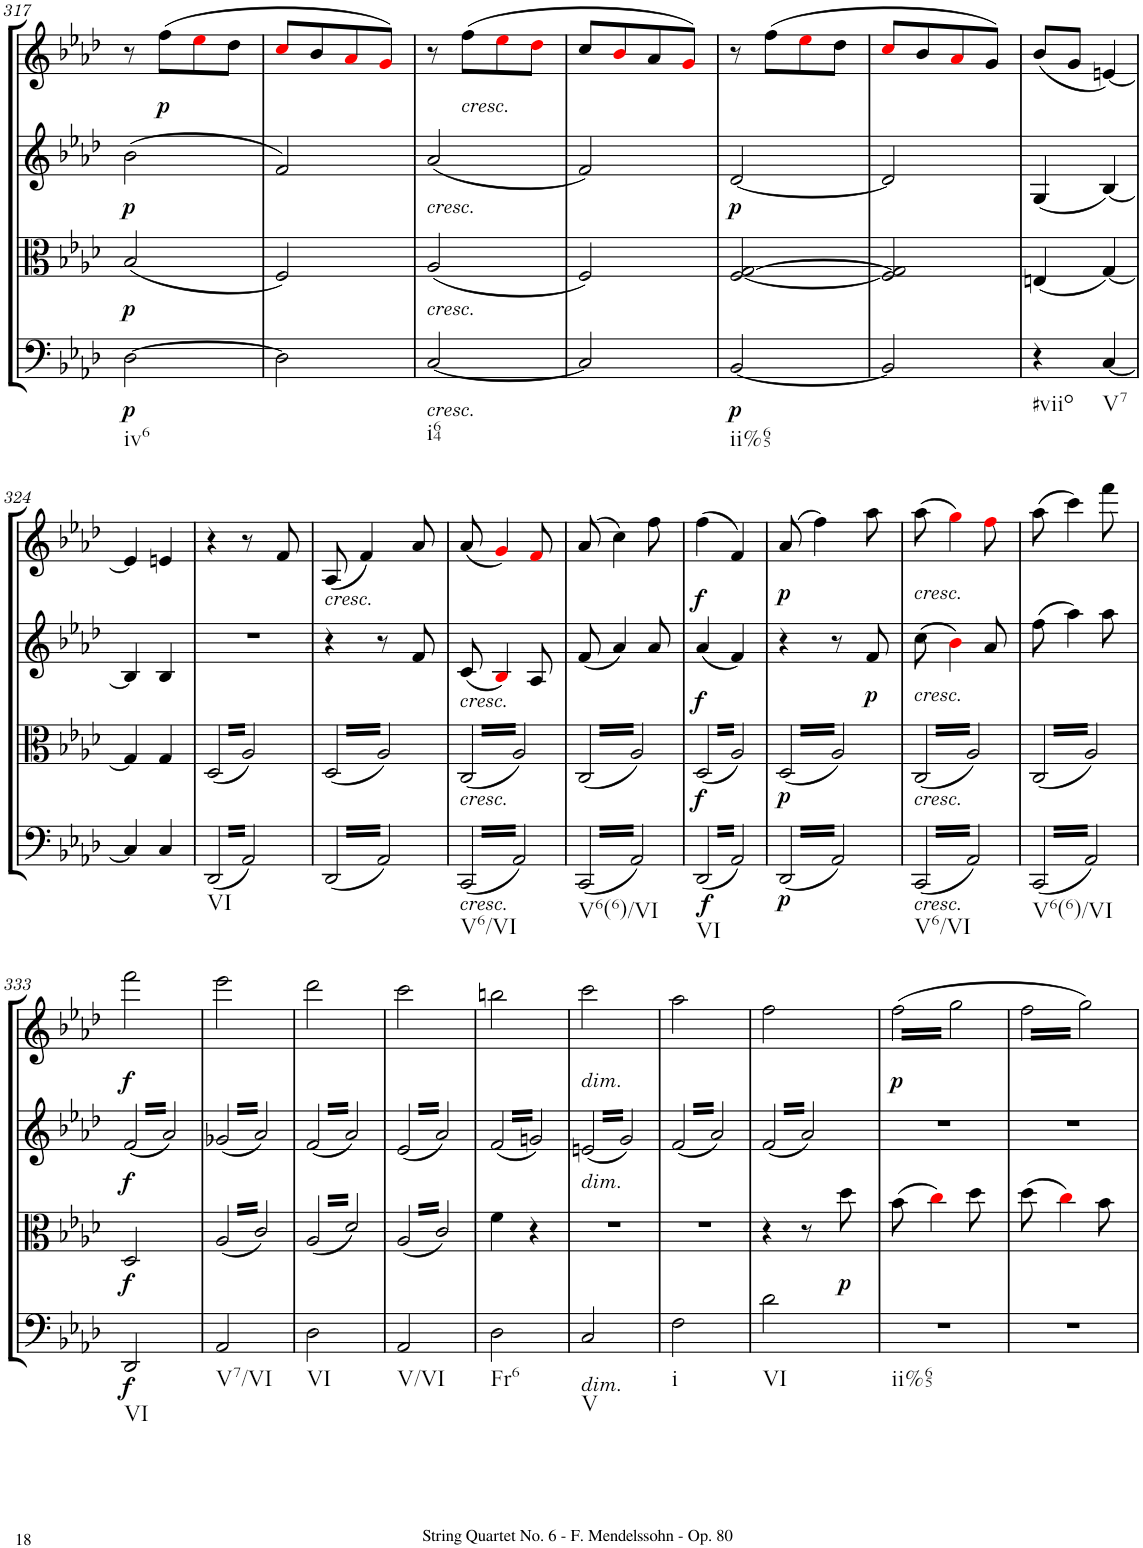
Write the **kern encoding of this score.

**kern	**dynam	**harte	**kern	**dynam	**kern	**dynam	**kern	**dynam
*part4	*part4	*part4	*part3	*part3	*part2	*part2	*part1	*part1
*staff4	*staff4	*	*staff3	*staff3	*staff2	*staff2	*staff1	*staff1
*I"Violoncello	*	*	*I"Viola	*	*I"Violino II	*	*I"Violino I	*
*I'Vc	*	*	*I'Vla	*	*I'Vln	*	*I'Vln	*
!!LO:PB:g=z
*clefF4	*	*	*clefC3	*	*clefG2	*	*clefG2	*
*k[b-e-a-d-]	*	*	*k[b-e-a-d-]	*	*k[b-e-a-d-]	*	*k[b-e-a-d-]	*
*M2/4	*	*	*M2/4	*	*M2/4	*	*M2/4	*
=317	=317	=317	=317	=317	=317	=317	=317	=317
!	!LO:DY:b	!	!	!LO:DY:b	!	!LO:DY:b	!	!
[2D-\	p	.	(2B-/	p	(2b-\	p	8r	.
!	!	!	!	!	!	!	!	!LO:DY:b
.	.	.	.	.	.	.	(8ff\L	p
.	.	.	.	.	.	.	8ee-i\	.
.	.	.	.	.	.	.	8dd-\J	.
=318	=318	=318	=318	=318	=318	=318	=318	=318
2D-\]	.	.	2F/)	.	2f/)	.	8cci/L	.
.	.	.	.	.	.	.	8b-/	.
.	.	.	.	.	.	.	8a-i/	.
.	.	.	.	.	.	.	8gi/J)	.
=319	=319	=319	=319	=319	=319	=319	=319	=319
!	!	!	!	!	!LO:TX:b:i:t=cresc.	!	!	!
!	!	!	!LO:TX:b:i:t=cresc.	!	!	!	!	!
!LO:TX:b:i:t=cresc.	!	!	!	!	!	!	!	!
[2C/	.	.	(2A-/	.	(2a-/	.	8r	.
!	!	!	!	!	!	!	!LO:TX:b:i:t=cresc.	!
.	.	.	.	.	.	.	(8ff\L	.
.	.	.	.	.	.	.	8ee-i\	.
.	.	.	.	.	.	.	8dd-i\J	.
=320	=320	=320	=320	=320	=320	=320	=320	=320
2C/]	.	.	2F/)	.	2f/)	.	8cc/L	.
.	.	.	.	.	.	.	8b-i/	.
.	.	.	.	.	.	.	8a-/	.
.	.	.	.	.	.	.	8gi/J)	.
=321	=321	=321	=321	=321	=321	=321	=321	=321
!	!LO:DY:b	!	!	!	!	!LO:DY:b	!	!
[2BB-/	p	.	[2F/ [2G/	.	[2d-/	p	8r	.
.	.	.	.	.	.	.	(8ff\L	.
.	.	.	.	.	.	.	8ee-i\	.
.	.	.	.	.	.	.	8dd-\J	.
=322	=322	=322	=322	=322	=322	=322	=322	=322
2BB-/]	.	.	2F/] 2G/]	.	2d-/]	.	8cci/L	.
.	.	.	.	.	.	.	8b-/	.
.	.	.	.	.	.	.	8a-i/	.
.	.	.	.	.	.	.	8g/J)	.
=323	=323	=323	=323	=323	=323	=323	=323	=323
4r	.	.	(4En/	.	(4G/	.	(8b-/L	.
.	.	.	.	.	.	.	8g/J	.
[4C/	.	.	[4G/)	.	[4B-/)	.	[4en/)	.
!!LO:LB:g=z
=324	=324	=324	=324	=324	=324	=324	=324	=324
4C/]	.	.	4G/]	.	4B-/]	.	4e/]	.
4C/	.	.	4G/	.	4B-/	.	4en/	.
=325	=325	=325	=325	=325	=325	=325	=325	=325
*tremolo	*	*	*	*	*	*	*	*
*	*	*	*tremolo	*	*	*	*	*
(32DD-/LLL	.	.	(32D-/LLL	.	2r	.	4r	.
32AA-/)	.	.	32A-/)	.	.	.	.	.
32DD-/	.	.	32D-/	.	.	.	.	.
32AA-/)	.	.	32A-/)	.	.	.	.	.
32DD-/	.	.	32D-/	.	.	.	.	.
32AA-/)	.	.	32A-/)	.	.	.	.	.
32DD-/	.	.	32D-/	.	.	.	.	.
32AA-/)	.	.	32A-/)	.	.	.	.	.
32DD-/	.	.	32D-/	.	.	.	8r	.
32AA-/)	.	.	32A-/)	.	.	.	.	.
32DD-/	.	.	32D-/	.	.	.	.	.
32AA-/)	.	.	32A-/)	.	.	.	.	.
32DD-/	.	.	32D-/	.	.	.	8f/	.
32AA-/)	.	.	32A-/)	.	.	.	.	.
32DD-/	.	.	32D-/	.	.	.	.	.
32AA-/)JJJ	.	.	32A-/)JJJ	.	.	.	.	.
=326	=326	=326	=326	=326	=326	=326	=326	=326
!	!	!	!	!	!	!	!LO:TX:b:i:t=cresc.	!
(32DD-/LLL	.	.	(32D-/LLL	.	4r	.	(8A-/	.
32AA-/)	.	.	32A-/)	.	.	.	.	.
32DD-/	.	.	32D-/	.	.	.	.	.
32AA-/)	.	.	32A-/)	.	.	.	.	.
32DD-/	.	.	32D-/	.	.	.	4f/)	.
32AA-/)	.	.	32A-/)	.	.	.	.	.
32DD-/	.	.	32D-/	.	.	.	.	.
32AA-/)	.	.	32A-/)	.	.	.	.	.
32DD-/	.	.	32D-/	.	8r	.	.	.
32AA-/)	.	.	32A-/)	.	.	.	.	.
32DD-/	.	.	32D-/	.	.	.	.	.
32AA-/)	.	.	32A-/)	.	.	.	.	.
32DD-/	.	.	32D-/	.	8f/	.	8a-/	.
32AA-/)	.	.	32A-/)	.	.	.	.	.
32DD-/	.	.	32D-/	.	.	.	.	.
32AA-/)JJJ	.	.	32A-/)JJJ	.	.	.	.	.
=327	=327	=327	=327	=327	=327	=327	=327	=327
!	!	!	!	!	!LO:TX:b:i:t=cresc.	!	!	!
!	!	!	!LO:TX:b:i:t=cresc.	!	!	!	!	!
!LO:TX:b:i:t=cresc.	!	!	!	!	!	!	!	!
(32CC/LLL	.	.	(32C/LLL	.	(8c/	.	(8a-/	.
32AA-/)	.	.	32A-/)	.	.	.	.	.
32CC/	.	.	32C/	.	.	.	.	.
32AA-/)	.	.	32A-/)	.	.	.	.	.
32CC/	.	.	32C/	.	4B-i/)	.	4gi/)	.
32AA-/)	.	.	32A-/)	.	.	.	.	.
32CC/	.	.	32C/	.	.	.	.	.
32AA-/)	.	.	32A-/)	.	.	.	.	.
32CC/	.	.	32C/	.	.	.	.	.
32AA-/)	.	.	32A-/)	.	.	.	.	.
32CC/	.	.	32C/	.	.	.	.	.
32AA-/)	.	.	32A-/)	.	.	.	.	.
32CC/	.	.	32C/	.	8A-/	.	8fi/	.
32AA-/)	.	.	32A-/)	.	.	.	.	.
32CC/	.	.	32C/	.	.	.	.	.
32AA-/)JJJ	.	.	32A-/)JJJ	.	.	.	.	.
=328	=328	=328	=328	=328	=328	=328	=328	=328
(32CC/LLL	.	.	(32C/LLL	.	(8f/	.	(8a-/	.
32AA-/)	.	.	32A-/)	.	.	.	.	.
32CC/	.	.	32C/	.	.	.	.	.
32AA-/)	.	.	32A-/)	.	.	.	.	.
32CC/	.	.	32C/	.	4a-/)	.	4cc\)	.
32AA-/)	.	.	32A-/)	.	.	.	.	.
32CC/	.	.	32C/	.	.	.	.	.
32AA-/)	.	.	32A-/)	.	.	.	.	.
32CC/	.	.	32C/	.	.	.	.	.
32AA-/)	.	.	32A-/)	.	.	.	.	.
32CC/	.	.	32C/	.	.	.	.	.
32AA-/)	.	.	32A-/)	.	.	.	.	.
32CC/	.	.	32C/	.	8a-/	.	8ff\	.
32AA-/)	.	.	32A-/)	.	.	.	.	.
32CC/	.	.	32C/	.	.	.	.	.
32AA-/)JJJ	.	.	32A-/)JJJ	.	.	.	.	.
=329	=329	=329	=329	=329	=329	=329	=329	=329
!	!LO:DY:b	!	!	!LO:DY:b	!	!LO:DY:b	!	!LO:DY:b
(32DD-/LLL	f	.	(32D-/LLL	f	(4a-/	f	(4ff\	f
32AA-/)	.	.	32A-/)	.	.	.	.	.
32DD-/	.	.	32D-/	.	.	.	.	.
32AA-/)	.	.	32A-/)	.	.	.	.	.
32DD-/	.	.	32D-/	.	.	.	.	.
32AA-/)	.	.	32A-/)	.	.	.	.	.
32DD-/	.	.	32D-/	.	.	.	.	.
32AA-/)	.	.	32A-/)	.	.	.	.	.
32DD-/	.	.	32D-/	.	4f/)	.	4f/)	.
32AA-/)	.	.	32A-/)	.	.	.	.	.
32DD-/	.	.	32D-/	.	.	.	.	.
32AA-/)	.	.	32A-/)	.	.	.	.	.
32DD-/	.	.	32D-/	.	.	.	.	.
32AA-/)	.	.	32A-/)	.	.	.	.	.
32DD-/	.	.	32D-/	.	.	.	.	.
32AA-/)JJJ	.	.	32A-/)JJJ	.	.	.	.	.
=330	=330	=330	=330	=330	=330	=330	=330	=330
!	!LO:DY:b	!	!	!LO:DY:b	!	!	!	!LO:DY:b
(32DD-/LLL	p	.	(32D-/LLL	p	4r	.	(8a-/	p
32AA-/)	.	.	32A-/)	.	.	.	.	.
32DD-/	.	.	32D-/	.	.	.	.	.
32AA-/)	.	.	32A-/)	.	.	.	.	.
32DD-/	.	.	32D-/	.	.	.	4ff\)	.
32AA-/)	.	.	32A-/)	.	.	.	.	.
32DD-/	.	.	32D-/	.	.	.	.	.
32AA-/)	.	.	32A-/)	.	.	.	.	.
32DD-/	.	.	32D-/	.	8r	.	.	.
32AA-/)	.	.	32A-/)	.	.	.	.	.
32DD-/	.	.	32D-/	.	.	.	.	.
32AA-/)	.	.	32A-/)	.	.	.	.	.
!	!	!	!	!	!	!LO:DY:b	!	!
32DD-/	.	.	32D-/	.	8f/	p	8aa-\	.
32AA-/)	.	.	32A-/)	.	.	.	.	.
32DD-/	.	.	32D-/	.	.	.	.	.
32AA-/)JJJ	.	.	32A-/)JJJ	.	.	.	.	.
=331	=331	=331	=331	=331	=331	=331	=331	=331
!	!	!	!	!	!	!	!LO:TX:b:i:t=cresc.	!
!	!	!	!	!	!LO:TX:b:i:t=cresc.	!	!	!
!	!	!	!LO:TX:b:i:t=cresc.	!	!	!	!	!
!LO:TX:b:i:t=cresc.	!	!	!	!	!	!	!	!
(32CC/LLL	.	.	(32C/LLL	.	(8cc\	.	(8aa-\	.
32AA-/)	.	.	32A-/)	.	.	.	.	.
32CC/	.	.	32C/	.	.	.	.	.
32AA-/)	.	.	32A-/)	.	.	.	.	.
32CC/	.	.	32C/	.	4b-i\)	.	4ggi\)	.
32AA-/)	.	.	32A-/)	.	.	.	.	.
32CC/	.	.	32C/	.	.	.	.	.
32AA-/)	.	.	32A-/)	.	.	.	.	.
32CC/	.	.	32C/	.	.	.	.	.
32AA-/)	.	.	32A-/)	.	.	.	.	.
32CC/	.	.	32C/	.	.	.	.	.
32AA-/)	.	.	32A-/)	.	.	.	.	.
32CC/	.	.	32C/	.	8a-/	.	8ffi\	.
32AA-/)	.	.	32A-/)	.	.	.	.	.
32CC/	.	.	32C/	.	.	.	.	.
32AA-/)JJJ	.	.	32A-/)JJJ	.	.	.	.	.
=332	=332	=332	=332	=332	=332	=332	=332	=332
(32CC/LLL	.	.	(32C/LLL	.	(8ff\	.	(8aa-\	.
32AA-/)	.	.	32A-/)	.	.	.	.	.
32CC/	.	.	32C/	.	.	.	.	.
32AA-/)	.	.	32A-/)	.	.	.	.	.
32CC/	.	.	32C/	.	4aa-\)	.	4ccc\)	.
32AA-/)	.	.	32A-/)	.	.	.	.	.
32CC/	.	.	32C/	.	.	.	.	.
32AA-/)	.	.	32A-/)	.	.	.	.	.
32CC/	.	.	32C/	.	.	.	.	.
32AA-/)	.	.	32A-/)	.	.	.	.	.
32CC/	.	.	32C/	.	.	.	.	.
32AA-/)	.	.	32A-/)	.	.	.	.	.
32CC/	.	.	32C/	.	8aa-\	.	8fff\	.
32AA-/)	.	.	32A-/)	.	.	.	.	.
32CC/	.	.	32C/	.	.	.	.	.
32AA-/)JJJ	.	.	32A-/)JJJ	.	.	.	.	.
*	*	*	*Xtremolo	*	*	*	*	*
*Xtremolo	*	*	*	*	*	*	*	*
!!LO:LB:g=z
=333	=333	=333	=333	=333	=333	=333	=333	=333
!	!LO:DY:b	!	!	!LO:DY:b	!	!LO:DY:b	!	!LO:DY:b
*	*	*	*	*	*tremolo	*	*	*
2DD-/	f	.	2D-/	f	(32f/LLL	f	2fff\	f
.	.	.	.	.	32a-/)	.	.	.
.	.	.	.	.	32f/	.	.	.
.	.	.	.	.	32a-/)	.	.	.
.	.	.	.	.	32f/	.	.	.
.	.	.	.	.	32a-/)	.	.	.
.	.	.	.	.	32f/	.	.	.
.	.	.	.	.	32a-/)	.	.	.
.	.	.	.	.	32f/	.	.	.
.	.	.	.	.	32a-/)	.	.	.
.	.	.	.	.	32f/	.	.	.
.	.	.	.	.	32a-/)	.	.	.
.	.	.	.	.	32f/	.	.	.
.	.	.	.	.	32a-/)	.	.	.
.	.	.	.	.	32f/	.	.	.
.	.	.	.	.	32a-/)JJJ	.	.	.
=334	=334	=334	=334	=334	=334	=334	=334	=334
*	*	*	*tremolo	*	*	*	*	*
2AA-/	.	.	(32A-/LLL	.	(32g-X/LLL	.	2eee-\	.
.	.	.	32c/)	.	32a-/)	.	.	.
.	.	.	32A-/	.	32g-X/	.	.	.
.	.	.	32c/)	.	32a-/)	.	.	.
.	.	.	32A-/	.	32g-X/	.	.	.
.	.	.	32c/)	.	32a-/)	.	.	.
.	.	.	32A-/	.	32g-X/	.	.	.
.	.	.	32c/)	.	32a-/)	.	.	.
.	.	.	32A-/	.	32g-X/	.	.	.
.	.	.	32c/)	.	32a-/)	.	.	.
.	.	.	32A-/	.	32g-X/	.	.	.
.	.	.	32c/)	.	32a-/)	.	.	.
.	.	.	32A-/	.	32g-X/	.	.	.
.	.	.	32c/)	.	32a-/)	.	.	.
.	.	.	32A-/	.	32g-X/	.	.	.
.	.	.	32c/)JJJ	.	32a-/)JJJ	.	.	.
=335	=335	=335	=335	=335	=335	=335	=335	=335
2D-\	.	.	(32A-/LLL	.	(32f/LLL	.	2ddd-\	.
.	.	.	32d-/)	.	32a-/)	.	.	.
.	.	.	32A-/	.	32f/	.	.	.
.	.	.	32d-/)	.	32a-/)	.	.	.
.	.	.	32A-/	.	32f/	.	.	.
.	.	.	32d-/)	.	32a-/)	.	.	.
.	.	.	32A-/	.	32f/	.	.	.
.	.	.	32d-/)	.	32a-/)	.	.	.
.	.	.	32A-/	.	32f/	.	.	.
.	.	.	32d-/)	.	32a-/)	.	.	.
.	.	.	32A-/	.	32f/	.	.	.
.	.	.	32d-/)	.	32a-/)	.	.	.
.	.	.	32A-/	.	32f/	.	.	.
.	.	.	32d-/)	.	32a-/)	.	.	.
.	.	.	32A-/	.	32f/	.	.	.
.	.	.	32d-/)JJJ	.	32a-/)JJJ	.	.	.
=336	=336	=336	=336	=336	=336	=336	=336	=336
2AA-/	.	.	(32A-/LLL	.	(32e-/LLL	.	2ccc\	.
.	.	.	32c/)	.	32a-/)	.	.	.
.	.	.	32A-/	.	32e-/	.	.	.
.	.	.	32c/)	.	32a-/)	.	.	.
.	.	.	32A-/	.	32e-/	.	.	.
.	.	.	32c/)	.	32a-/)	.	.	.
.	.	.	32A-/	.	32e-/	.	.	.
.	.	.	32c/)	.	32a-/)	.	.	.
.	.	.	32A-/	.	32e-/	.	.	.
.	.	.	32c/)	.	32a-/)	.	.	.
.	.	.	32A-/	.	32e-/	.	.	.
.	.	.	32c/)	.	32a-/)	.	.	.
.	.	.	32A-/	.	32e-/	.	.	.
.	.	.	32c/)	.	32a-/)	.	.	.
.	.	.	32A-/	.	32e-/	.	.	.
.	.	.	32c/)JJJ	.	32a-/)JJJ	.	.	.
*	*	*	*Xtremolo	*	*	*	*	*
=337	=337	=337	=337	=337	=337	=337	=337	=337
!	!	!LO:H:kt=Fr6	!	!	!	!	!	!
2D-\	.	N	4f\	.	(32f/LLL	.	2bbn\	.
.	.	.	.	.	32gn/)	.	.	.
.	.	.	.	.	32f/	.	.	.
.	.	.	.	.	32gn/)	.	.	.
.	.	.	.	.	32f/	.	.	.
.	.	.	.	.	32gn/)	.	.	.
.	.	.	.	.	32f/	.	.	.
.	.	.	.	.	32gn/)	.	.	.
.	.	.	4r	.	32f/	.	.	.
.	.	.	.	.	32gn/)	.	.	.
.	.	.	.	.	32f/	.	.	.
.	.	.	.	.	32gn/)	.	.	.
.	.	.	.	.	32f/	.	.	.
.	.	.	.	.	32gn/)	.	.	.
.	.	.	.	.	32f/	.	.	.
.	.	.	.	.	32gn/)JJJ	.	.	.
=338	=338	=338	=338	=338	=338	=338	=338	=338
!	!	!	!	!	!	!	!LO:TX:b:i:t=dim.	!
!	!	!	!	!	!LO:TX:b:i:t=dim.	!	!	!
!LO:TX:b:i:t=dim.	!	!	!	!	!	!	!	!
2C/	.	.	2r	.	(32en/LLL	.	2ccc\	.
.	.	.	.	.	32g/)	.	.	.
.	.	.	.	.	32en/	.	.	.
.	.	.	.	.	32g/)	.	.	.
.	.	.	.	.	32en/	.	.	.
.	.	.	.	.	32g/)	.	.	.
.	.	.	.	.	32en/	.	.	.
.	.	.	.	.	32g/)	.	.	.
.	.	.	.	.	32en/	.	.	.
.	.	.	.	.	32g/)	.	.	.
.	.	.	.	.	32en/	.	.	.
.	.	.	.	.	32g/)	.	.	.
.	.	.	.	.	32en/	.	.	.
.	.	.	.	.	32g/)	.	.	.
.	.	.	.	.	32en/	.	.	.
.	.	.	.	.	32g/)JJJ	.	.	.
=339	=339	=339	=339	=339	=339	=339	=339	=339
2F\	.	.	2r	.	(32f/LLL	.	2aa-\	.
.	.	.	.	.	32a-/)	.	.	.
.	.	.	.	.	32f/	.	.	.
.	.	.	.	.	32a-/)	.	.	.
.	.	.	.	.	32f/	.	.	.
.	.	.	.	.	32a-/)	.	.	.
.	.	.	.	.	32f/	.	.	.
.	.	.	.	.	32a-/)	.	.	.
.	.	.	.	.	32f/	.	.	.
.	.	.	.	.	32a-/)	.	.	.
.	.	.	.	.	32f/	.	.	.
.	.	.	.	.	32a-/)	.	.	.
.	.	.	.	.	32f/	.	.	.
.	.	.	.	.	32a-/)	.	.	.
.	.	.	.	.	32f/	.	.	.
.	.	.	.	.	32a-/)JJJ	.	.	.
=340	=340	=340	=340	=340	=340	=340	=340	=340
2d-\	.	.	4r	.	(32f/LLL	.	2ff\	.
.	.	.	.	.	32a-/)	.	.	.
.	.	.	.	.	32f/	.	.	.
.	.	.	.	.	32a-/)	.	.	.
.	.	.	.	.	32f/	.	.	.
.	.	.	.	.	32a-/)	.	.	.
.	.	.	.	.	32f/	.	.	.
.	.	.	.	.	32a-/)	.	.	.
.	.	.	8r	.	32f/	.	.	.
.	.	.	.	.	32a-/)	.	.	.
.	.	.	.	.	32f/	.	.	.
.	.	.	.	.	32a-/)	.	.	.
!	!	!	!	!LO:DY:b	!	!	!	!
.	.	.	8dd-\	p	32f/	.	.	.
.	.	.	.	.	32a-/)	.	.	.
.	.	.	.	.	32f/	.	.	.
.	.	.	.	.	32a-/)JJJ	.	.	.
*	*	*	*	*	*Xtremolo	*	*	*
=341	=341	=341	=341	=341	=341	=341	=341	=341
!	!	!	!	!	!	!	!	!LO:DY:b
*	*	*	*	*	*	*	*tremolo	*
2r	.	.	(8b-\	.	2r	.	(32ff\LLL	p
.	.	.	.	.	.	.	32gg\	.
.	.	.	.	.	.	.	32ff\	.
.	.	.	.	.	.	.	32gg\	.
.	.	.	4cci\)	.	.	.	32ff\	.
.	.	.	.	.	.	.	32gg\	.
.	.	.	.	.	.	.	32ff\	.
.	.	.	.	.	.	.	32gg\	.
.	.	.	.	.	.	.	32ff\	.
.	.	.	.	.	.	.	32gg\	.
.	.	.	.	.	.	.	32ff\	.
.	.	.	.	.	.	.	32gg\	.
.	.	.	8dd-\	.	.	.	32ff\	.
.	.	.	.	.	.	.	32gg\	.
.	.	.	.	.	.	.	32ff\	.
.	.	.	.	.	.	.	32gg\JJJ	.
=342	=342	=342	=342	=342	=342	=342	=342	=342
2r	.	.	(8dd-\	.	2r	.	32ff\LLL	.
.	.	.	.	.	.	.	32gg\)	.
.	.	.	.	.	.	.	32ff\	.
.	.	.	.	.	.	.	32gg\)	.
.	.	.	4cci\)	.	.	.	32ff\	.
.	.	.	.	.	.	.	32gg\)	.
.	.	.	.	.	.	.	32ff\	.
.	.	.	.	.	.	.	32gg\)	.
.	.	.	.	.	.	.	32ff\	.
.	.	.	.	.	.	.	32gg\)	.
.	.	.	.	.	.	.	32ff\	.
.	.	.	.	.	.	.	32gg\)	.
.	.	.	8b-\	.	.	.	32ff\	.
.	.	.	.	.	.	.	32gg\)	.
.	.	.	.	.	.	.	32ff\	.
.	.	.	.	.	.	.	32gg\)JJJ	.
*	*	*	*	*	*	*	*Xtremolo	*
.	.	.	.	.	.	.	.	.
.	.	.	.	.	.	.	.	.
.	.	.	.	.	.	.	.	.
.	.	.	.	.	.	.	.	.
.	.	.	.	.	.	.	.	.
.	.	.	.	.	.	.	.	.
.	.	.	.	.	.	.	.	.
.	.	.	.	.	.	.	.	.
=	=	=	=	=	=	=	=	=
*-	*-	*-	*-	*-	*-	*-	*-	*-
